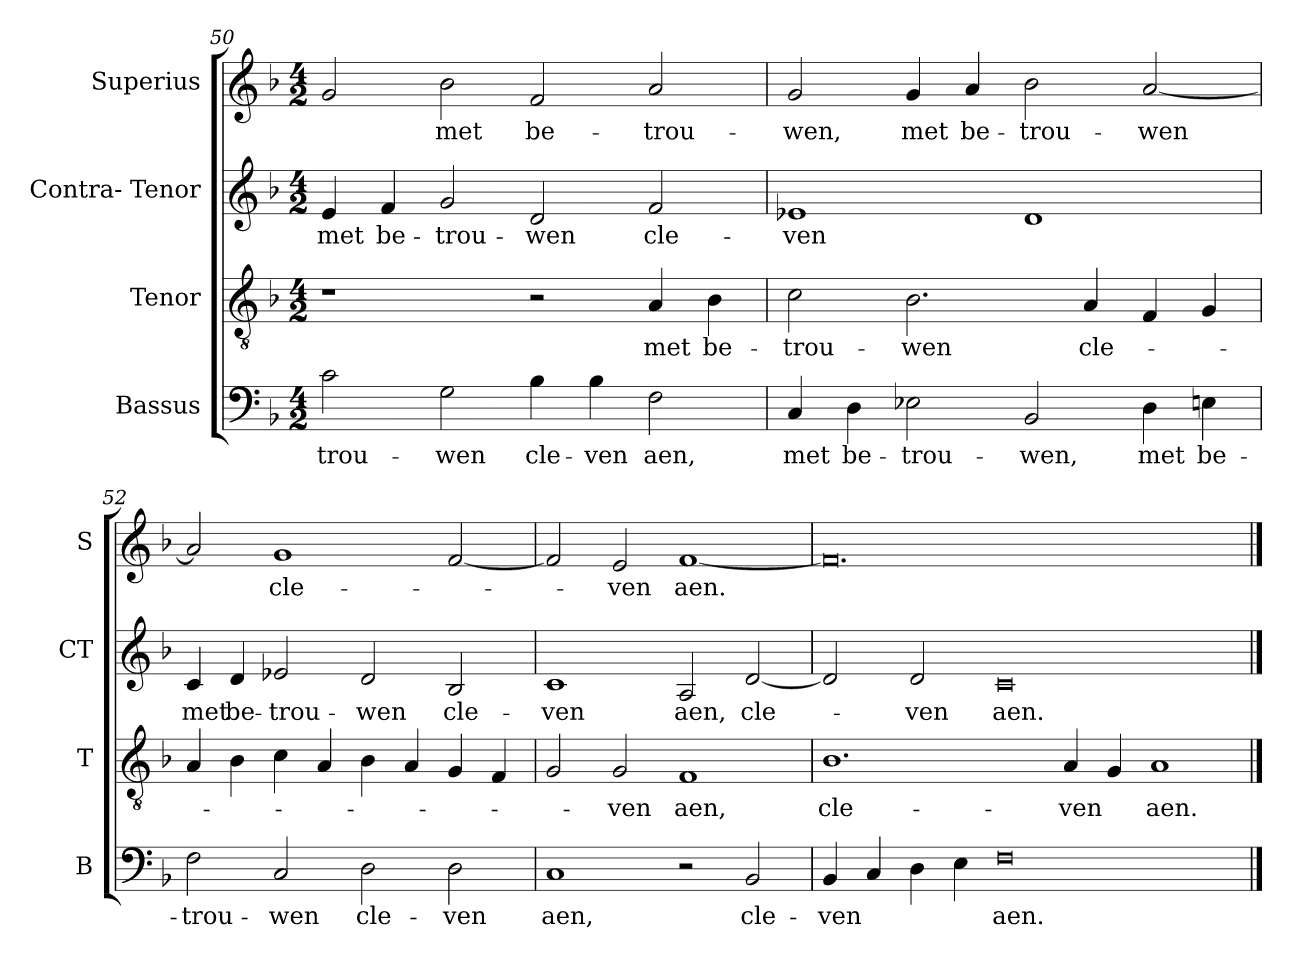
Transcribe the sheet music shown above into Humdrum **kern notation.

**kern	**text	**kern	**text	**kern	**text	**kern	**text
*part4	*part4	*part3	*part3	*part2	*part2	*part1	*part1
*staff4	*staff4	*staff3	*staff3	*staff2	*staff2	*staff1	*staff1
*I"Bassus	*	*I"Tenor	*	*I"Contra- Tenor	*	*I"Superius	*
*I'B	*	*I'T	*	*I'CT	*	*I'S	*
*clefF4	*	*clefGv2	*	*clefG2	*	*clefG2	*
*k[b-]	*	*k[b-]	*	*k[b-]	*	*k[b-]	*
*F:	*	*F:	*	*F:	*	*F:	*
*M4/2	*	*M4/2	*	*M4/2	*	*M4/2	*
=50	=50	=50	=50	=50	=50	=50	=50
!	!LO:LY:b	!	!	!	!LO:LY:b	!	!
2c\	-trou-	1r	.	4e/	met	2g/	.
!	!	!	!	!	!LO:LY:b	!	!
.	.	.	.	4f/	be-	.	.
!	!LO:LY:b	!	!	!	!LO:LY:b	!	!LO:LY:b
2G\	-wen	.	.	2g/	-trou-	2b-\	met
!	!LO:LY:b	!	!	!	!LO:LY:b	!	!LO:LY:b
4B-\	cle-	2r	.	2d/	-wen	2f/	be-
!	!LO:LY:b	!	!	!	!	!	!
4B-\	-ven	.	.	.	.	.	.
!	!LO:LY:b	!	!LO:LY:b	!	!LO:LY:b	!	!LO:LY:b
2F\	aen,	4A/	met	2f/	cle-	2a/	-trou-
!	!	!	!LO:LY:b	!	!	!	!
.	.	4B-\	be-	.	.	.	.
!!LO:LB:g=z
=51	=51	=51	=51	=51	=51	=51	=51
!	!LO:LY:b	!	!LO:LY:b	!	!LO:LY:b	!	!LO:LY:b
4C/	met	2c\	-trou-	1e-X	-ven	2g/	-wen,
!	!LO:LY:b	!	!	!	!	!	!
4D\	be-	.	.	.	.	.	.
!	!LO:LY:b	!	!LO:LY:b	!	!	!	!LO:LY:b
2E-X\	-trou-	2.B-\	-wen	.	.	4g/	met
!	!	!	!	!	!	!	!LO:LY:b
.	.	.	.	.	.	4a/	be-
!	!LO:LY:b	!	!	!	!	!	!LO:LY:b
2BB-/	-wen,	.	.	1d	.	2b-\	-trou-
!	!	!	!LO:LY:b	!	!	!	!
.	.	4A/	cle-	.	.	.	.
!	!LO:LY:b	!	!	!	!	!	!LO:LY:b
4D\	met	4F/	.	.	.	[2a/	-wen
!	!LO:LY:b	!	!	!	!	!	!
4En\	be-	4G/	.	.	.	.	.
=52	=52	=52	=52	=52	=52	=52	=52
!	!LO:LY:b	!	!	!	!LO:LY:b	!	!
2F\	-trou-	4A/	.	4c/	met	2a/]	.
!	!	!	!	!	!LO:LY:b	!	!
.	.	4B-\	.	4d/	be-	.	.
!	!LO:LY:b	!	!	!	!LO:LY:b	!	!LO:LY:b
2C/	-wen	4c\	.	2e-X/	-trou-	1g	cle-
.	.	4A/	.	.	.	.	.
!	!LO:LY:b	!	!	!	!LO:LY:b	!	!
2D\	cle-	4B-\	.	2d/	-wen	.	.
.	.	4A/	.	.	.	.	.
!	!LO:LY:b	!	!	!	!LO:LY:b	!	!
2D\	-ven	4G/	.	2B-/	cle-	[2f/	.
.	.	4F/	.	.	.	.	.
=53	=53	=53	=53	=53	=53	=53	=53
!	!LO:LY:b	!	!	!	!LO:LY:b	!	!
1C	aen,	2G/	.	1c	-ven	2f/]	.
!	!	!	!LO:LY:b	!	!	!	!LO:LY:b
.	.	2G/	-ven	.	.	2e/	-ven
!	!	!	!LO:LY:b	!	!LO:LY:b	!	!LO:LY:b
2r	.	1F	aen,	2A/	aen,	[1f	aen.
!	!LO:LY:b	!	!	!	!LO:LY:b	!	!
2BB-/	cle-	.	.	[2d/	cle-	.	.
=54	=54	=54	=54	=54	=54	=54	=54
!	!LO:LY:b	!	!LO:LY:b	!	!	!	!
4BB-/	-ven	1.B-	cle-	2d/]	.	0.f]	.
4C/	.	.	.	.	.	.	.
!	!	!	!	!	!LO:LY:b	!	!
4D\	.	.	.	2d/	-ven	.	.
4E\	.	.	.	.	.	.	.
!	!LO:LY:b	!	!	!	!LO:LY:b	!	!
0F	aen.	.	.	0c	aen.	.	.
!	!	!	!LO:LY:b	!	!	!	!
.	.	4A/	-ven	.	.	.	.
.	.	4G/	.	.	.	.	.
!	!	!	!LO:LY:b	!	!	!	!
.	.	1A	aen.	.	.	.	.
==	==	==	==	==	==	==	==
*-	*-	*-	*-	*-	*-	*-	*-
